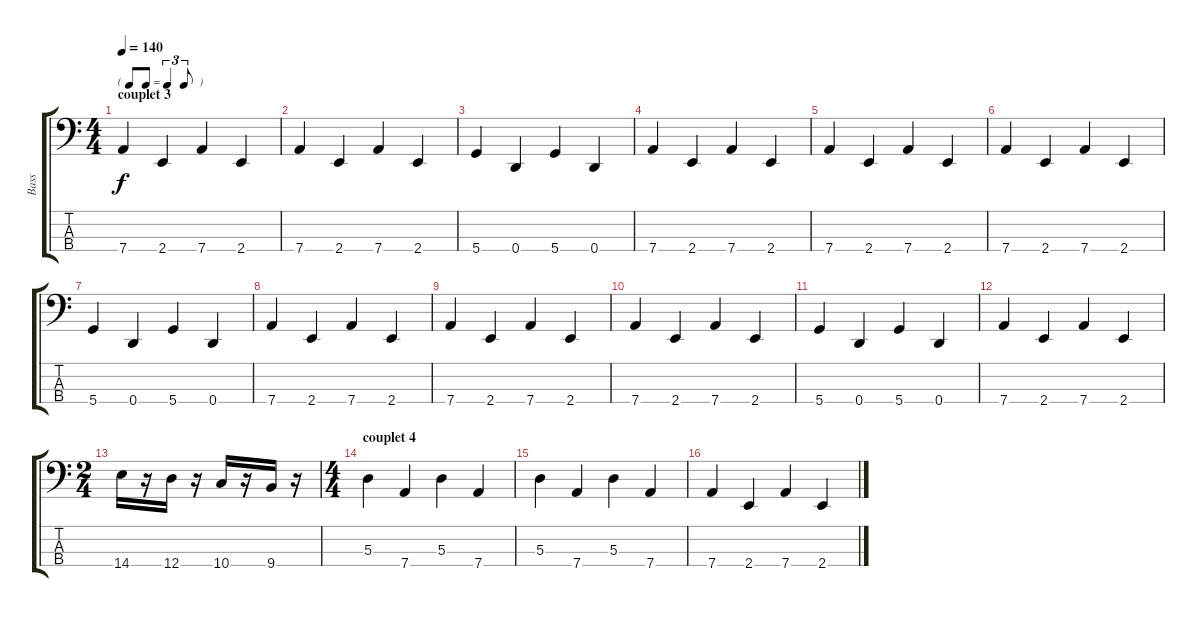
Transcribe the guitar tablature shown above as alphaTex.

\track ("Bass" "Bass") {instrument electricbassfinger}
\staff {score tabs}
\tuning (G2 D2 A1 D1) {hide}
\ts (4 4)
\tf triplet8th
\section ("" "couplet 3")
\tempo 140
\clef f4
\ks c
7.4.4{dy f} 2.4.4 7.4.4 2.4.4 |
7.4.4 2.4.4 7.4.4 2.4.4 |
5.4.4 0.4.4 5.4.4 0.4.4 |
7.4.4 2.4.4 7.4.4 2.4.4 |
7.4.4 2.4.4 7.4.4 2.4.4 |
7.4.4 2.4.4 7.4.4 2.4.4 |
5.4.4 0.4.4 5.4.4 0.4.4 |
7.4.4 2.4.4 7.4.4 2.4.4 |
7.4.4 2.4.4 7.4.4 2.4.4 |
7.4.4 2.4.4 7.4.4 2.4.4 |
5.4.4 0.4.4 5.4.4 0.4.4 |
7.4.4 2.4.4 7.4.4 2.4.4 |
\ts (2 4)
14.4.16 r.16 12.4.16 r.16 10.4.16 r.16 9.4.16 r.16 |
\ts (4 4)
\section ("" "couplet 4")
5.3.4 7.4.4 5.3.4 7.4.4 |
5.3.4 7.4.4 5.3.4 7.4.4 |
7.4.4 2.4.4 7.4.4 2.4.4
